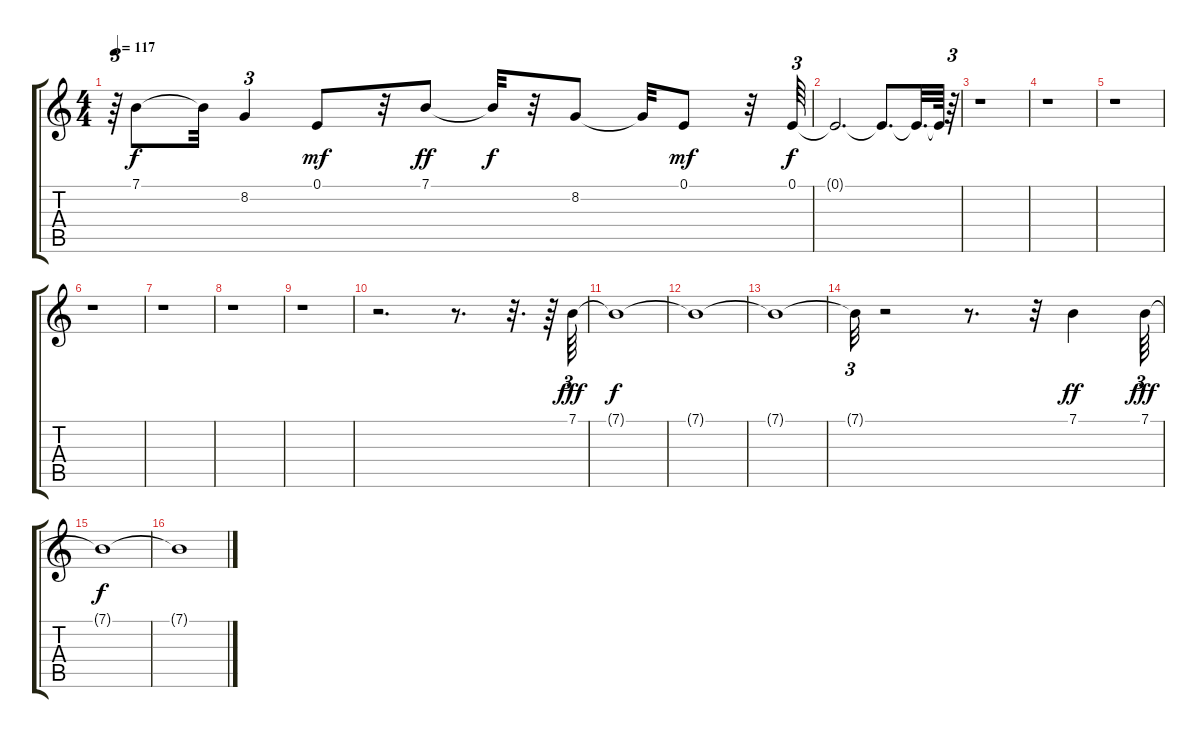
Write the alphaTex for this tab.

\track "" {instrument pad7halo}
\staff {score tabs}
\tuning (E4 B3 G3 D3 A2 E2) {hide}
\ts (4 4)
\tempo 117
\clef g2
\ks c
r.64{tu (3 2) dy f} 7.1.8 7.1{t}.32 8.2.4{tu (3 2)} 0.1.8{dy mf} r.32 7.1.8{dy ff} 7.1{t}.32{dy f} r.32 8.2.8 8.2{t}.32 0.1.8{dy mf} r.32 0.1.64{tu (3 2) dy f} |
0.1{t}.2{d} 0.1{t}.8{d} 0.1{t}.32{d} 0.1{t}.64 r.64{tu (3 2)} |
r.1 |
r.1 |
r.1 |
r.1 |
r.1 |
r.1 |
r.1 |
r.2{d} r.8{d} r.32{d} r.64 7.1.64{tu (3 2) dy fff} |
7.1{t}.1{dy f} |
7.1{t}.1 |
7.1{t}.1 |
7.1{t}.32{tu (3 2)} r.2 r.8{d} r.32 7.1.4{dy ff volume 16} 7.1.64{tu (3 2) dy fff} |
7.1{t}.1{dy f} |
7.1{t}.1
